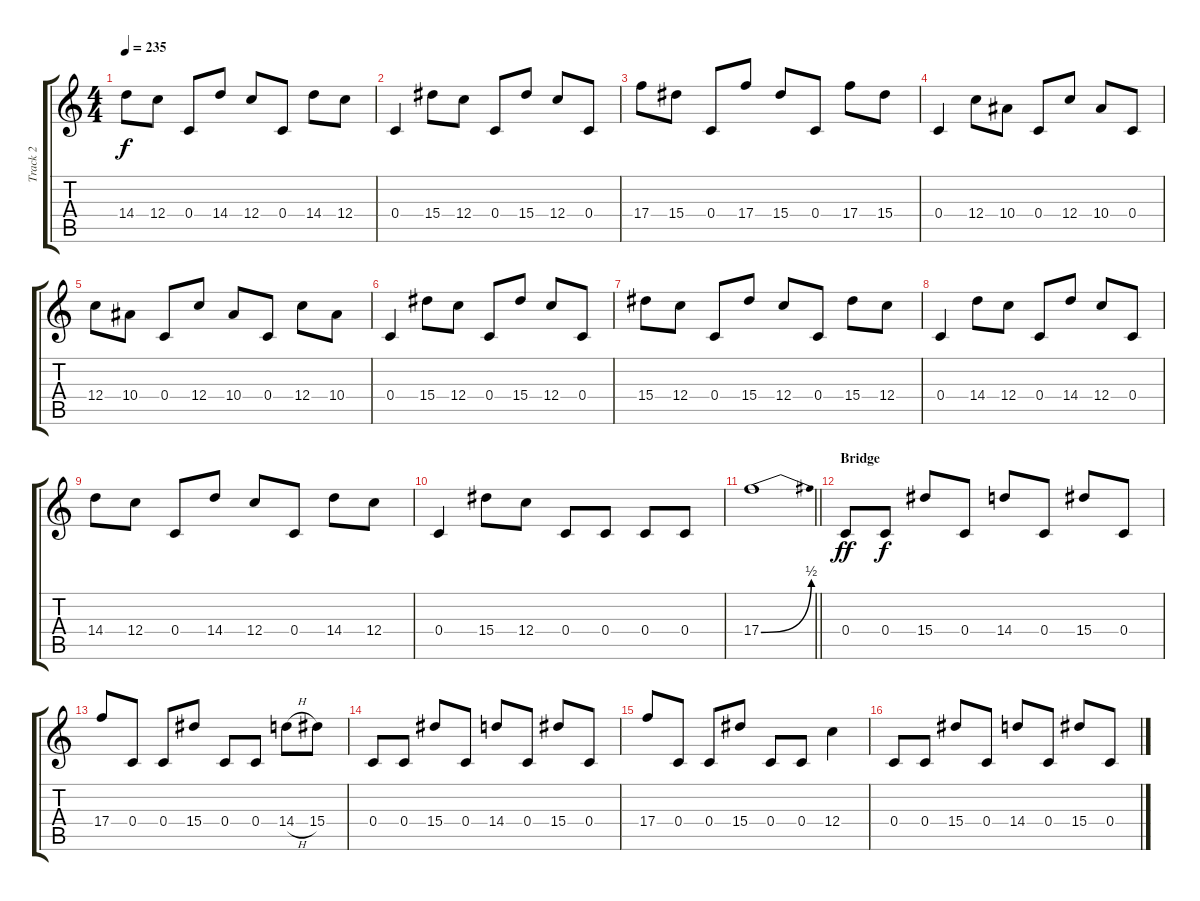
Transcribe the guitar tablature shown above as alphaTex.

\track ("Track 2" "Track 2") {instrument distortionguitar}
\staff {score tabs}
\tuning (D4 A3 F3 C3 G2 C2) {hide}
\ts (4 4)
\tempo 235
\clef g2
\ks c
14.4.8{dy f} 12.4.8 0.4.8 14.4.8 12.4.8 0.4.8 14.4.8 12.4.8 |
0.4.4 15.4.8 12.4.8 0.4.8 15.4.8 12.4.8 0.4.8 |
17.4.8 15.4.8 0.4.8 17.4.8 15.4.8 0.4.8 17.4.8 15.4.8 |
0.4.4 12.4.8 10.4.8 0.4.8 12.4.8 10.4.8 0.4.8 |
12.4.8 10.4.8 0.4.8 12.4.8 10.4.8 0.4.8 12.4.8 10.4.8 |
0.4.4 15.4.8 12.4.8 0.4.8 15.4.8 12.4.8 0.4.8 |
15.4.8 12.4.8 0.4.8 15.4.8 12.4.8 0.4.8 15.4.8 12.4.8 |
0.4.4 14.4.8 12.4.8 0.4.8 14.4.8 12.4.8 0.4.8 |
14.4.8 12.4.8 0.4.8 14.4.8 12.4.8 0.4.8 14.4.8 12.4.8 |
0.4.4 15.4.8 12.4.8 0.4.8 0.4.8 0.4.8 0.4.8 |
\barLineRight lightlight
17.4{be (bend 0 0 60 2)}.1 |
\section ("" "Bridge")
0.4.8{dy ff} 0.4.8{dy f} 15.4.8 0.4.8 14.4.8 0.4.8 15.4.8 0.4.8 |
17.4.8 0.4.8 0.4.8 15.4.8 0.4.8 0.4.8 14.4{h}.8 15.4.8 |
0.4.8 0.4.8 15.4.8 0.4.8 14.4.8 0.4.8 15.4.8 0.4.8 |
17.4.8 0.4.8 0.4.8 15.4.8 0.4.8 0.4.8 12.4.4 |
0.4.8 0.4.8 15.4.8 0.4.8 14.4.8 0.4.8 15.4.8 0.4.8
